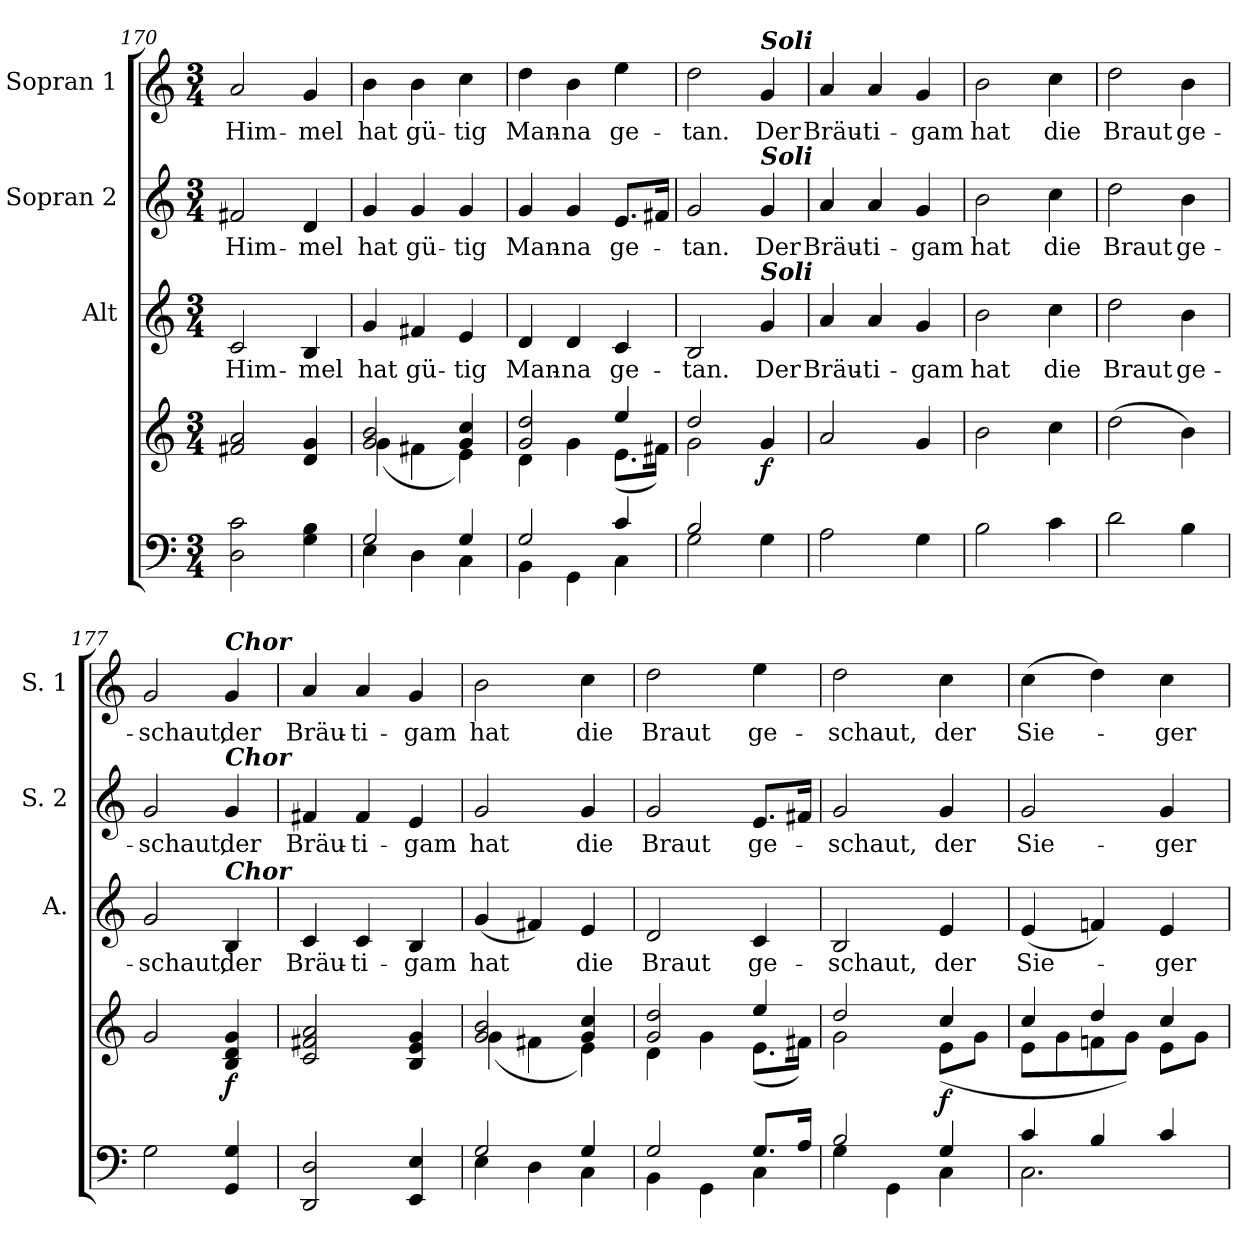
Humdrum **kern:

**kern	**kern	**dynam	**kern	**text	**kern	**text	**kern	**text
*part4	*part4	*part4	*part3	*part3	*part2	*part2	*part1	*part1
*staff5	*staff4	*staff4/5	*staff3	*staff3	*staff2	*staff2	*staff1	*staff1
*	*	*	*I"Alt	*	*I"Sopran 2	*	*I"Sopran 1	*
*	*	*	*I'A.	*	*I'S. 2	*	*I'S. 1	*
*clefF4	*clefG2	*	*clefG2	*	*clefG2	*	*clefG2	*
*k[]	*k[]	*	*k[]	*	*k[]	*	*k[]	*
*C:	*C:	*	*C:	*	*C:	*	*C:	*
*M3/4	*M3/4	*	*M3/4	*	*M3/4	*	*M3/4	*
=170	=170	=170	=170	=170	=170	=170	=170	=170
!	!	!	!	!LO:LY:b	!	!LO:LY:b	!	!LO:LY:b
2D\ 2c\	2f#X/ 2a/	.	2c/	Him-	2f#X/	Him-	2a/	Him-
!	!	!	!	!LO:LY:b	!	!LO:LY:b	!	!LO:LY:b
4G\ 4B\	4d/ 4g/	.	4B/	-mel	4d/	-mel	4g/	-mel
=171	=171	=171	=171	=171	=171	=171	=171	=171
*^	*^	*	*	*	*	*	*	*
!	!	!	!	!	!	!LO:LY:b	!	!LO:LY:b	!	!LO:LY:b
2G/	4E\	2g/ 2b/	(<4g\	.	4g/	hat	4g/	hat	4b\	hat
!	!	!	!	!	!	!LO:LY:b	!	!LO:LY:b	!	!LO:LY:b
.	4D\	.	4f#X\	.	4f#X/	gü-	4g/	gü-	4b\	gü-
!	!	!	!	!	!	!LO:LY:b	!	!LO:LY:b	!	!LO:LY:b
4G/	4C\	4g/ 4cc/	4e\)	.	4e/	-tig	4g/	-tig	4cc\	-tig
=172	=172	=172	=172	=172	=172	=172	=172	=172	=172	=172
!	!	!	!	!	!	!LO:LY:b	!	!LO:LY:b	!	!LO:LY:b
2G/	4BB\	2g/ 2dd/	4d\	.	4d/	Man-	4g/	Man-	4dd\	Man-
!	!	!	!	!	!	!LO:LY:b	!	!LO:LY:b	!	!LO:LY:b
.	4GG\	.	4g\	.	4d/	-na	4g/	-na	4b\	-na
!	!	!	!	!	!	!LO:LY:b	!	!LO:LY:b	!	!LO:LY:b
4c/	4C\	4ee/	(<8.e\L	.	4c/	ge-	8.e/L	ge-	4ee\	ge-
.	.	.	16f#X\Jk)	.	.	.	16f#X/Jk	.	.	.
=173	=173	=173	=173	=173	=173	=173	=173	=173	=173	=173
!	!	!	!	!	!	!LO:LY:b	!	!LO:LY:b	!	!LO:LY:b
2B/	2G\	2dd/	2g\	.	2B/	-tan.	2g/	-tan.	2dd\	-tan.
!	!	!	!	!	!	!	!	!	!LO:TX:a:Bi:t=Soli	!
!	!	!	!	!	!	!	!LO:TX:a:Bi:t=Soli	!	!	!
!	!	!	!	!	!LO:TX:a:Bi:t=Soli	!	!	!	!	!
!	!	!	!	!LO:DY:b	!	!LO:LY:b	!	!LO:LY:b	!	!LO:LY:b
4ryy	4G\	4g/	4ryy	f	4g/	Der	4g/	Der	4g/	Der
!!LO:PB:g=z
=174	=174	=174	=174	=174	=174	=174	=174	=174	=174	=174
!	!	!	!	!	!	!LO:LY:b	!	!LO:LY:b	!	!LO:LY:b
*v	*v	*	*	*	*	*	*	*	*	*
*	*v	*v	*	*	*	*	*	*	*
2A\	2a/	.	4a/	Bräu-	4a/	Bräu-	4a/	Bräu-
!	!	!	!	!LO:LY:b	!	!LO:LY:b	!	!LO:LY:b
.	.	.	4a/	-ti-	4a/	-ti-	4a/	-ti-
!	!	!	!	!LO:LY:b	!	!LO:LY:b	!	!LO:LY:b
4G\	4g/	.	4g/	-gam	4g/	-gam	4g/	-gam
=175	=175	=175	=175	=175	=175	=175	=175	=175
!	!	!	!	!LO:LY:b	!	!LO:LY:b	!	!LO:LY:b
2B\	2b\	.	2b\	hat	2b\	hat	2b\	hat
!	!	!	!	!LO:LY:b	!	!LO:LY:b	!	!LO:LY:b
4c\	4cc\	.	4cc\	die	4cc\	die	4cc\	die
=176	=176	=176	=176	=176	=176	=176	=176	=176
!	!	!	!	!LO:LY:b	!	!LO:LY:b	!	!LO:LY:b
2d\	(>2dd\	.	2dd\	Braut	2dd\	Braut	2dd\	Braut
!	!	!	!	!LO:LY:b	!	!LO:LY:b	!	!LO:LY:b
4B\	4b\)	.	4b\	ge-	4b\	ge-	4b\	ge-
=177	=177	=177	=177	=177	=177	=177	=177	=177
!	!	!	!	!LO:LY:b	!	!LO:LY:b	!	!LO:LY:b
2G\	2g/	.	2g/	-schaut,	2g/	-schaut,	2g/	-schaut,
!	!	!	!	!	!	!	!LO:TX:a:Bi:t=Chor	!
!	!	!	!	!	!LO:TX:a:Bi:t=Chor	!	!	!
!	!	!	!LO:TX:a:Bi:t=Chor	!	!	!	!	!
!	!	!LO:DY:b	!	!LO:LY:b	!	!LO:LY:b	!	!LO:LY:b
4GG/ 4G/	4B/ 4d/ 4g/	f	4B/	der	4g/	der	4g/	der
=178	=178	=178	=178	=178	=178	=178	=178	=178
!	!	!	!	!LO:LY:b	!	!LO:LY:b	!	!LO:LY:b
2DD/ 2D/	2c/ 2f#X/ 2a/	.	4c/	Bräu-	4f#X/	Bräu-	4a/	Bräu-
!	!	!	!	!LO:LY:b	!	!LO:LY:b	!	!LO:LY:b
.	.	.	4c/	-ti-	4f#/	-ti-	4a/	-ti-
!	!	!	!	!LO:LY:b	!	!LO:LY:b	!	!LO:LY:b
4EE/ 4E/	4B/ 4e/ 4g/	.	4B/	-gam	4e/	-gam	4g/	-gam
=179	=179	=179	=179	=179	=179	=179	=179	=179
*^	*^	*	*	*	*	*	*	*
!	!	!	!	!	!	!LO:LY:b	!	!LO:LY:b	!	!LO:LY:b
2G/	4E\	2g/ 2b/	(<4g\	.	(<4g/	hat	2g/	hat	2b\	hat
.	4D\	.	4f#X\	.	4f#X/)	.	.	.	.	.
!	!	!	!	!	!	!LO:LY:b	!	!LO:LY:b	!	!LO:LY:b
4G/	4C\	4g/ 4cc/	4e\)	.	4e/	die	4g/	die	4cc\	die
=180	=180	=180	=180	=180	=180	=180	=180	=180	=180	=180
!	!	!	!	!	!	!LO:LY:b	!	!LO:LY:b	!	!LO:LY:b
2G/	4BB\	2g/ 2dd/	4d\	.	2d/	Braut	2g/	Braut	2dd\	Braut
.	4GG\	.	4g\	.	.	.	.	.	.	.
!	!	!	!	!	!	!LO:LY:b	!	!LO:LY:b	!	!LO:LY:b
8.G/L	4C\	4ee/	(>8.e\L	.	4c/	ge-	8.e/L	ge-	4ee\	ge-
16A/Jk	.	.	16f#X\Jk)	.	.	.	16f#X/Jk	.	.	.
!!LO:LB:g=z
=181	=181	=181	=181	=181	=181	=181	=181	=181	=181	=181
!	!	!	!	!	!	!LO:LY:b	!	!LO:LY:b	!	!LO:LY:b
2B/	4G\	2dd/	2g\	.	2B/	-schaut,	2g/	-schaut,	2dd\	-schaut,
.	4GG\	.	.	.	.	.	.	.	.	.
!	!	!	!	!LO:DY:b	!	!LO:LY:b	!	!LO:LY:b	!	!LO:LY:b
4G/	4C\	4cc/	(<8e\L	f	4e/	der	4g/	der	4cc\	der
.	.	.	8g\J	.	.	.	.	.	.	.
=182	=182	=182	=182	=182	=182	=182	=182	=182	=182	=182
!	!	!	!	!	!	!LO:LY:b	!	!LO:LY:b	!	!LO:LY:b
4c/	2.C\	4cc/	8e\L	.	(<4e/	Sie-	2g/	Sie-	(>4cc\	Sie-
.	.	.	8g\	.	.	.	.	.	.	.
4B/	.	4dd/	8fn\	.	4fn/)	.	.	.	4dd\)	.
.	.	.	8g\J)	.	.	.	.	.	.	.
!	!	!	!	!	!	!LO:LY:b	!	!LO:LY:b	!	!LO:LY:b
4c/	.	4cc/	8e\L	.	4e/	-ger	4g/	-ger	4cc\	-ger
.	.	.	8g\J	.	.	.	.	.	.	.
*v	*v	*	*	*	*	*	*	*	*	*
*	*v	*v	*	*	*	*	*	*	*
=	=	=	=	=	=	=	=	=
*-	*-	*-	*-	*-	*-	*-	*-	*-
